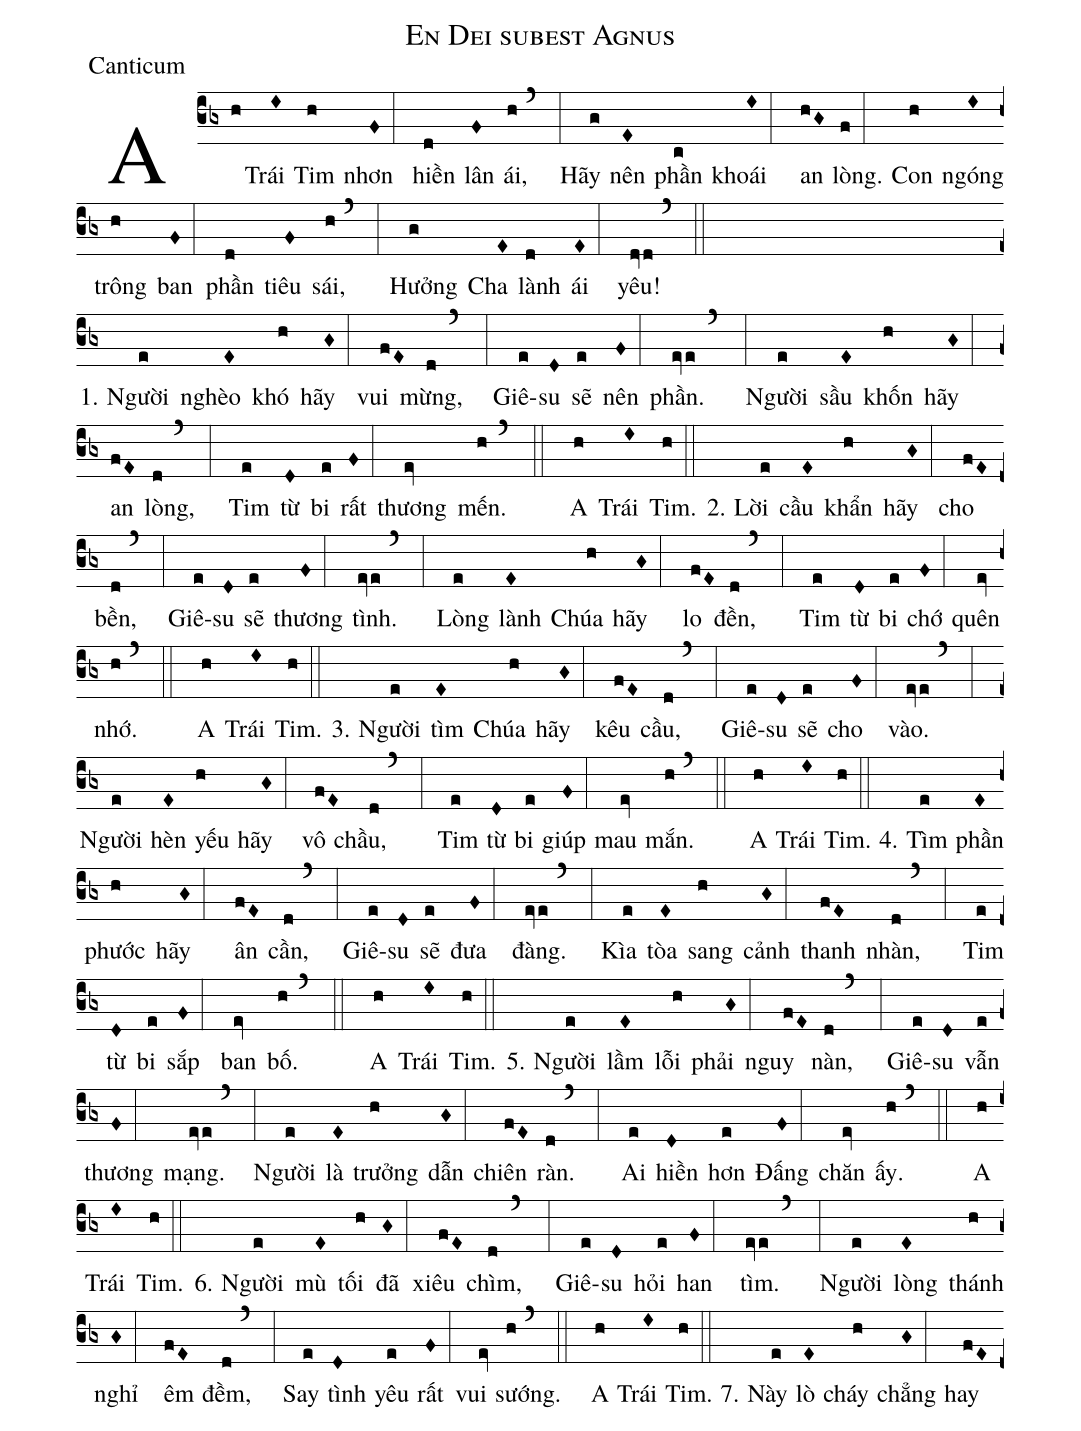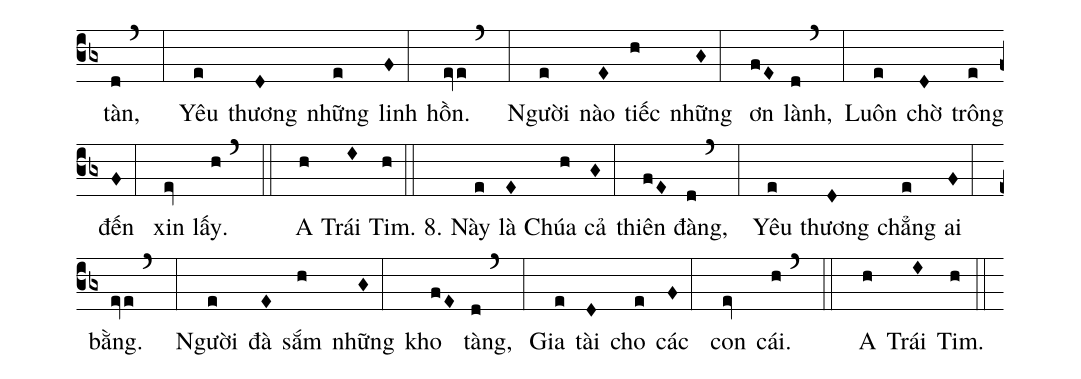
name:En Dei subest Agnus;
office-part:Canticum;
%%
(cb3)A(h) Trái(I) Tim(h) nhơn(F:) hiền(d) lân(F) ái,(h`:) Hãy(g) nên(E) phần(c) khoái(I:) an(hG) lòng.(f:) Con(h) ngóng(I) trông(h) ban(F:) phần(d) tiêu(F) sái,(h`:) Hưởng(g) Cha(E) lành(d) ái(E:) yêu!(dvd`::Z)
1. Người(e) nghèo(E) khó(h) hãy(G:) vui(fE) mừng,(d`:) Giê(e)su(D) sẽ(e) nên(F:) phần.(eve`:)
Người(e) sầu(E) khốn(h) hãy(G:) an(fE) lòng,(d`:) Tim(e) từ(D) bi(e) rất(F:) thương(ev) mến.(h`::) A(h) Trái(I) Tim.(h::)
2. Lời(e) cầu(E) khẩn(h) hãy(G:) cho(fE) bền,(d`:) Giê(e)su(D) sẽ(e) thương(F:) tình.(eve`:)
Lòng(e) lành(E) Chúa(h) hãy(G:) lo(fE) đền,(d`:) Tim(e) từ(D) bi(e) chớ(F:) quên(ev) nhớ.(h`::) A(h) Trái(I) Tim.(h::)
3. Người(e) tìm(E) Chúa(h) hãy(G:) kêu(fE) cầu,(d`:) Giê(e)su(D) sẽ(e) cho(F:) vào.(eve`:)
Người(e) hèn(E) yếu(h) hãy(G:) vô(fE) chầu,(d`:) Tim(e) từ(D) bi(e) giúp(F:) mau(ev) mắn.(h`::) A(h) Trái(I) Tim.(h::)
4. Tìm(e) phần(E) phước(h) hãy(G:) ân(fE) cần,(d`:) Giê(e)su(D) sẽ(e) đưa(F:) đàng.(eve`:)
Kìa(e) tòa(E) sang(h) cảnh(G:) thanh(fE) nhàn,(d`:) Tim(e) từ(D) bi(e) sắp(F:) ban(ev) bố.(h`::) A(h) Trái(I) Tim.(h::)
5. Người(e) lầm(E) lỗi(h) phải(G:) nguy(fE) nàn,(d`:) Giê(e)su(D) vẫn(e) thương(F:) mạng.(eve`:)
Người(e) là(E) trưởng(h) dẫn(G:) chiên(fE) ràn.(d`:) Ai(e) hiền(D) hơn(e) Đấng(F:) chăn(ev) ấy.(h`::) A(h) Trái(I) Tim.(h::)
6. Người(e) mù(E) tối(h) đã(G:) xiêu(fE) chìm,(d`:) Giê(e)su(D) hỏi(e) han(F:) tìm.(eve`:)
Người(e) lòng(E) thánh(h) nghỉ(G:) êm(fE) đềm,(d`:) Say(e) tình(D) yêu(e) rất(F:) vui(ev) sướng.(h`::) A(h) Trái(I) Tim.(h::)
7. Này(e) lò(E) cháy(h) chẳng(G:) hay(fE) tàn,(d`:) Yêu(e) thương(D) những(e) linh(F:) hồn.(eve`:)
Người(e) nào(E) tiếc(h) những(G:) ơn(fE) lành,(d`:) Luôn(e) chờ(D) trông(e) đến(F:) xin(ev) lấy.(h`::) A(h) Trái(I) Tim.(h::)
8. Này(e) là(E) Chúa(h) cả(G:) thiên(fE) đàng,(d`:) Yêu(e) thương(D) chẳng(e) ai(F:) bằng.(eve`:)
Người(e) đà(E) sắm(h) những(G:) kho(fE) tàng,(d`:) Gia(e) tài(D) cho(e) các(F:) con(ev) cái.(h`::) A(h) Trái(I) Tim.(h::)
